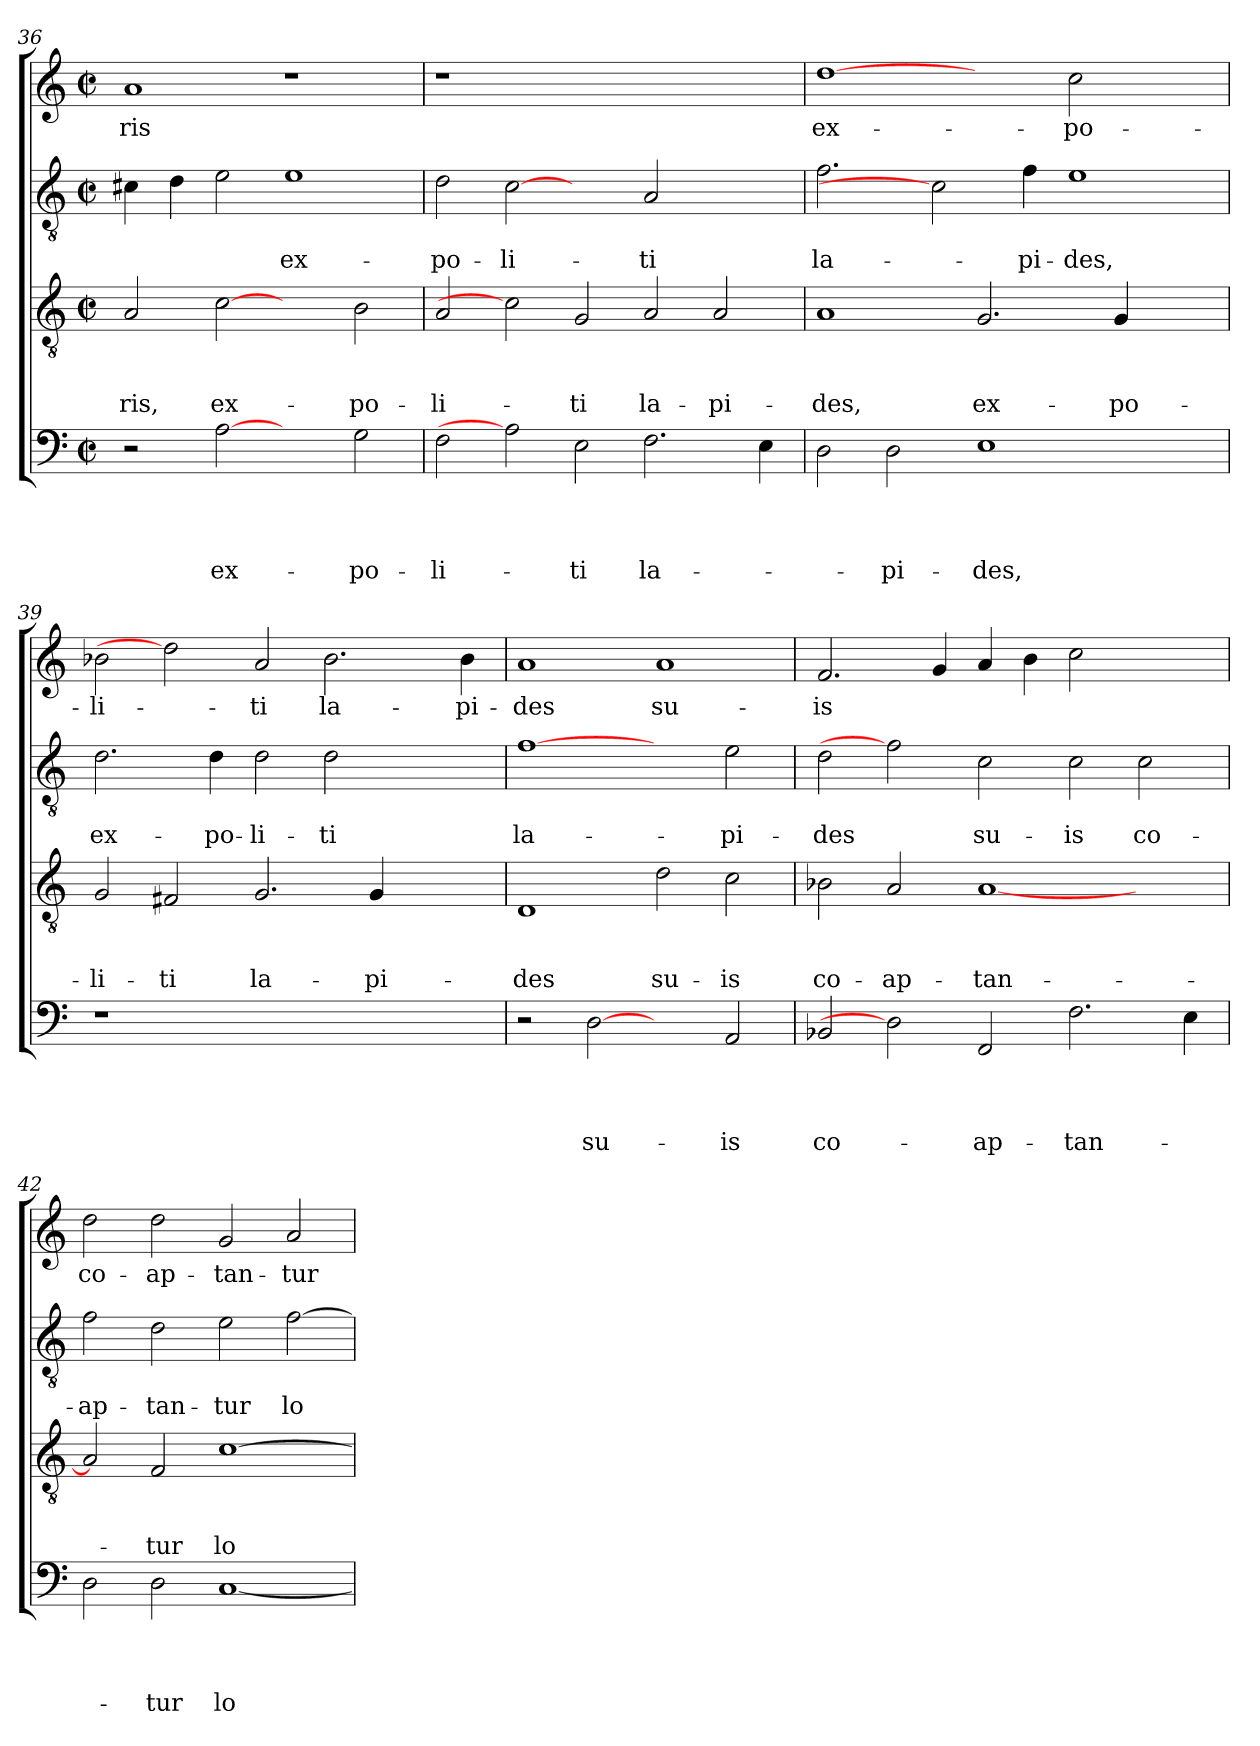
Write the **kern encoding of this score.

**kern	**text	**text	**text	**text	**kern	**text	**text	**text	**kern	**text	**text	**kern	**text
*part4	*part4	*part4	*part4	*part4	*part3	*part3	*part3	*part3	*part2	*part2	*part2	*part1	*part1
*staff4	*staff4	*staff4	*staff4	*staff4	*staff3	*staff3	*staff3	*staff3	*staff2	*staff2	*staff2	*staff1	*staff1
*clefF4	*	*	*	*	*clefGv2	*	*	*	*clefGv2	*	*	*clefG2	*
*k[]	*	*	*	*	*k[]	*	*	*	*k[]	*	*	*k[]	*
*C:	*	*	*	*	*C:	*	*	*	*C:	*	*	*C:	*
*M2/2	*	*	*	*	*M2/2	*	*	*	*M2/2	*	*	*M2/2	*
*met(c|)	*	*	*	*	*met(c|)	*	*	*	*met(c|)	*	*	*met(c|)	*
=36	=36	=36	=36	=36	=36	=36	=36	=36	=36	=36	=36	=36	=36
!	!	!	!	!	!	!	!	!LO:LY:b	!	!	!	!	!LO:LY:b
2r	.	.	.	.	2A/	.	.	-ris,	4c#X\	.	.	1a	-ris
.	.	.	.	.	.	.	.	.	4d\	.	.	.	.
!	!	!	!	!LO:LY:b	!	!	!	!LO:LY:b	!	!	!	!	!
[2A	.	.	.	ex-	[2c	.	.	ex-	2e\	.	.	.	.
!	!	!	!	!	!	!	!	!	!	!	!LO:LY:b	!	!
2ryy	.	.	.	.	2ryy	.	.	.	1e	.	ex-	1r	.
!	!	!	!	!LO:LY:b	!	!	!	!LO:LY:b	!	!	!	!	!
2G\	.	.	.	-po-	2B\	.	.	-po-	.	.	.	.	.
=37	=37	=37	=37	=37	=37	=37	=37	=37	=37	=37	=37	=37	=37
!	!	!	!	!LO:LY:b	!	!	!	!LO:LY:b	!	!	!LO:LY:b	!	!
2F\	.	.	.	-li-	2A/	.	.	-li-	2d\	.	-po-	1r	.
!	!	!	!	!	!	!	!	!	!	!	!LO:LY:b	!	!
2A]	.	.	.	.	2c]	.	.	.	[2c	.	-li-	.	.
!	!	!	!	!LO:LY:b	!	!	!	!LO:LY:b	!	!	!	!	!
2E\	.	.	.	-ti	2G/	.	.	-ti	2ryy	.	.	1.ryy	.
!	!	!	!	!LO:LY:b	!	!	!	!LO:LY:b	!	!	!LO:LY:b	!	!
2.F\	.	.	.	la-	2A/	.	.	la-	2A/	.	-ti	.	.
!	!	!	!	!	!	!	!	!LO:LY:b	!	!	!	!	!
.	.	.	.	.	2A/	.	.	-pi-	2ryy	.	.	.	.
4E\	.	.	.	.	.	.	.	.	.	.	.	.	.
!!LO:PB:g=z
=38	=38	=38	=38	=38	=38	=38	=38	=38	=38	=38	=38	=38	=38
!	!	!	!	!	!	!	!	!LO:LY:b	!	!	!LO:LY:b	!	!LO:LY:b
2D\	.	.	.	.	1A	.	.	-des,	2.f\	.	la-	[1dd	ex-
!	!	!	!	!LO:LY:b	!	!	!	!	!	!	!	!	!
2D\	.	.	.	-pi-	.	.	.	.	.	.	.	.	.
.	.	.	.	.	.	.	.	.	2c]	.	.	.	.
!	!	!	!	!LO:LY:b	!	!	!	!LO:LY:b	!	!	!	!	!
1E	.	.	.	-des,	2.G/	.	.	ex-	.	.	.	2ryy	.
!	!	!	!	!	!	!	!	!	!	!	!LO:LY:b	!	!
.	.	.	.	.	.	.	.	.	4f\	.	-pi-	.	.
!	!	!	!	!	!	!	!	!	!	!	!LO:LY:b	!	!LO:LY:b
.	.	.	.	.	.	.	.	.	1e	.	-des,	2cc\	-po-
!	!	!	!	!	!	!	!	!LO:LY:b	!	!	!	!	!
.	.	.	.	.	4G/	.	.	-po-	.	.	.	.	.
2ryy	.	.	.	.	2ryy	.	.	.	.	.	.	2ryy	.
=39	=39	=39	=39	=39	=39	=39	=39	=39	=39	=39	=39	=39	=39
!	!	!	!	!	!	!	!	!LO:LY:b	!	!	!LO:LY:b	!	!LO:LY:b
1r	.	.	.	.	2G/	.	.	-li-	2.d\	.	ex-	2b-X\	-li-
!	!	!	!	!	!	!	!	!LO:LY:b	!	!	!	!	!
.	.	.	.	.	2F#X/	.	.	-ti	.	.	.	2dd]	.
!	!	!	!	!	!	!	!	!	!	!	!LO:LY:b	!	!
.	.	.	.	.	.	.	.	.	4d\	.	-po-	.	.
!	!	!	!	!	!	!	!	!LO:LY:b	!	!	!LO:LY:b	!	!LO:LY:b
1.ryy	.	.	.	.	2.G/	.	.	la-	2d\	.	-li-	2a/	-ti
!	!	!	!	!	!	!	!	!	!	!	!LO:LY:b	!	!LO:LY:b
.	.	.	.	.	.	.	.	.	2d\	.	-ti	2.b-\	la-
!	!	!	!	!	!	!	!	!LO:LY:b	!	!	!	!	!
.	.	.	.	.	4G/	.	.	-pi-	.	.	.	.	.
.	.	.	.	.	2ryy	.	.	.	2ryy	.	.	.	.
!	!	!	!	!	!	!	!	!	!	!	!	!	!LO:LY:b
.	.	.	.	.	.	.	.	.	.	.	.	4b-\	-pi-
=40	=40	=40	=40	=40	=40	=40	=40	=40	=40	=40	=40	=40	=40
!	!	!	!	!	!	!	!	!LO:LY:b	!	!	!LO:LY:b	!	!LO:LY:b
2r	.	.	.	.	1D	.	.	-des	[1f	.	la-	1a	-des
!	!	!	!	!LO:LY:b	!	!	!	!	!	!	!	!	!
[2D	.	.	.	su-	.	.	.	.	.	.	.	.	.
!	!	!	!	!	!	!	!	!LO:LY:b	!	!	!	!	!LO:LY:b
2ryy	.	.	.	.	2d\	.	.	su-	2ryy	.	.	1a	su-
!	!	!	!	!LO:LY:b	!	!	!	!LO:LY:b	!	!	!LO:LY:b	!	!
2AA/	.	.	.	-is	2c\	.	.	-is	2e\	.	-pi-	.	.
=41	=41	=41	=41	=41	=41	=41	=41	=41	=41	=41	=41	=41	=41
!	!	!	!	!LO:LY:b	!	!	!	!LO:LY:b	!	!	!LO:LY:b	!	!LO:LY:b
2BB-X/	.	.	.	co-	2B-X\	.	.	co-	2d\	.	-des	2.f/	-is
!	!	!	!	!	!	!	!	!LO:LY:b	!	!	!	!	!
2D]	.	.	.	.	2A/	.	.	-ap-	2f]	.	.	.	.
.	.	.	.	.	.	.	.	.	.	.	.	4g/	.
!	!	!	!	!LO:LY:b	!	!	!	!LO:LY:b	!	!	!LO:LY:b	!	!
2FF/	.	.	.	-ap-	[1A	.	.	-tan-	2c\	.	su-	4a/	.
.	.	.	.	.	.	.	.	.	.	.	.	4b\	.
!	!	!	!	!LO:LY:b	!	!	!	!	!	!	!LO:LY:b	!	!
2.F\	.	.	.	-tan-	.	.	.	.	2c\	.	-is	2cc\	.
!	!	!	!	!	!	!	!	!	!	!	!LO:LY:b	!	!
.	.	.	.	.	2ryy	.	.	.	2c\	.	co-	2ryy	.
4E\	.	.	.	.	.	.	.	.	.	.	.	.	.
=42	=42	=42	=42	=42	=42	=42	=42	=42	=42	=42	=42	=42	=42
!	!	!	!	!	!	!	!	!	!	!	!LO:LY:b	!	!LO:LY:b
2D\	.	.	.	.	2A/]	.	.	.	2f\	.	-ap-	2dd\	co-
!	!	!	!	!LO:LY:b	!	!	!	!LO:LY:b	!	!	!LO:LY:b	!	!LO:LY:b
2D\	.	.	.	-tur	2F/	.	.	-tur	2d\	.	-tan-	2dd\	-ap-
!	!	!	!	!LO:LY:b	!	!	!	!LO:LY:b	!	!	!LO:LY:b	!	!LO:LY:b
[1C	.	.	.	lo-	[1c	.	.	lo-	2e\	.	-tur	2g/	-tan-
!	!	!	!	!	!	!	!	!	!	!	!LO:LY:b	!	!LO:LY:b
.	.	.	.	.	.	.	.	.	[2f\	.	lo-	2a/	-tur
=	=	=	=	=	=	=	=	=	=	=	=	=	=
*-	*-	*-	*-	*-	*-	*-	*-	*-	*-	*-	*-	*-	*-
